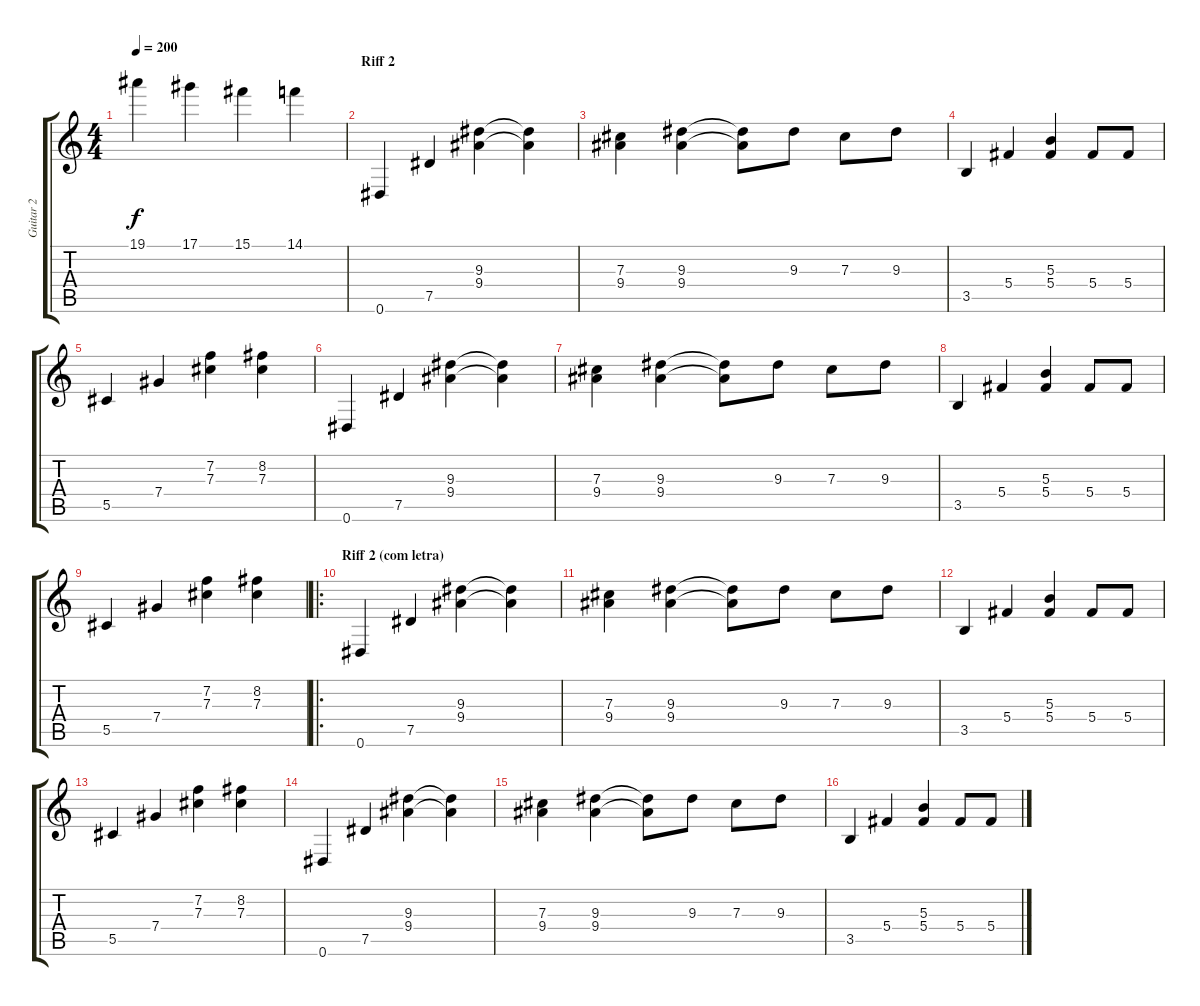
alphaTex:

\track ("Guitar 2" "Guitar 2") {instrument overdrivenguitar}
\staff {score tabs}
\tuning (Eb4 Bb3 Gb3 Db3 Ab2 Eb2) {hide}
\ts (4 4)
\tempo 200
\clef g2
\ks c
19.1.4{dy f} 17.1.4 15.1.4 14.1.4 |
\section ("" "Riff 2")
0.6.4 7.5.4 (9.3 9.4).4 (9.3{t} 9.4{t}).4 |
(7.3 9.4).4 (9.3 9.4).4 (9.3{t} 9.4{t}).8 9.3.8 7.3.8 9.3.8 |
3.5.4 5.4.4 (5.3 5.4).4 5.4.8 5.4.8 |
5.5.4 7.4.4 (7.2 7.3).4 (8.2 7.3).4 |
0.6.4 7.5.4 (9.3 9.4).4 (9.3{t} 9.4{t}).4 |
(7.3 9.4).4 (9.3 9.4).4 (9.3{t} 9.4{t}).8 9.3.8 7.3.8 9.3.8 |
3.5.4 5.4.4 (5.3 5.4).4 5.4.8 5.4.8 |
5.5.4 7.4.4 (7.2 7.3).4 (8.2 7.3).4 |
\ro
\section ("" "Riff 2 (com letra)")
0.6.4 7.5.4 (9.3 9.4).4 (9.3{t} 9.4{t}).4 |
(7.3 9.4).4 (9.3 9.4).4 (9.3{t} 9.4{t}).8 9.3.8 7.3.8 9.3.8 |
3.5.4 5.4.4 (5.3 5.4).4 5.4.8 5.4.8 |
5.5.4 7.4.4 (7.2 7.3).4 (8.2 7.3).4 |
0.6.4 7.5.4 (9.3 9.4).4 (9.3{t} 9.4{t}).4 |
(7.3 9.4).4 (9.3 9.4).4 (9.3{t} 9.4{t}).8 9.3.8 7.3.8 9.3.8 |
3.5.4 5.4.4 (5.3 5.4).4 5.4.8 5.4.8
